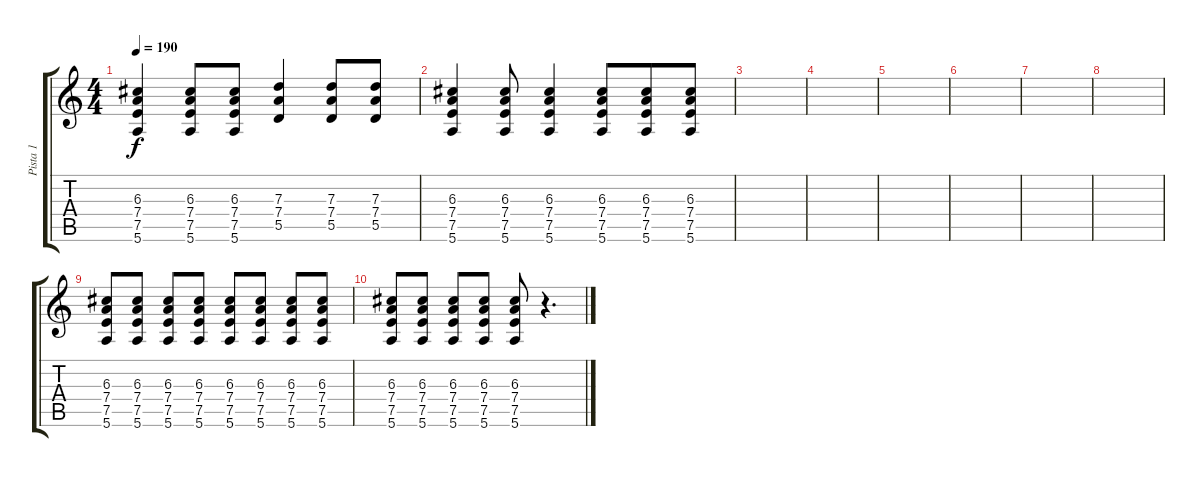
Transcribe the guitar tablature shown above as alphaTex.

\track ("Pista 1" "Pista 1") {instrument overdrivenguitar}
\staff {score tabs}
\tuning (E4 B3 G3 D3 A2 E2) {hide}
\ts (4 4)
\tempo 190
\clef g2
\ks c
(6.3 7.4 7.5 5.6).4{dy f} (6.3 7.4 7.5 5.6).8 (6.3 7.4 7.5 5.6).8 (7.3 7.4 5.5).4 (7.3 7.4 5.5).8 (7.3 7.4 5.5).8 |
(6.3 7.4 7.5 5.6).4 (6.3 7.4 7.5 5.6).8 (6.3 7.4 7.5 5.6).4 (6.3 7.4 7.5 5.6).8{beam merge} (6.3 7.4 7.5 5.6).8 (6.3 7.4 7.5 5.6).8 |
|
|
|
|
|
|
(6.3 7.4 7.5 5.6).8 (6.3 7.4 7.5 5.6).8 (6.3 7.4 7.5 5.6).8 (6.3 7.4 7.5 5.6).8 (6.3 7.4 7.5 5.6).8 (6.3 7.4 7.5 5.6).8 (6.3 7.4 7.5 5.6).8 (6.3 7.4 7.5 5.6).8 |
(6.3 7.4 7.5 5.6).8 (6.3 7.4 7.5 5.6).8 (6.3 7.4 7.5 5.6).8 (6.3 7.4 7.5 5.6).8 (6.3 7.4 7.5 5.6).8 r.4{d}
